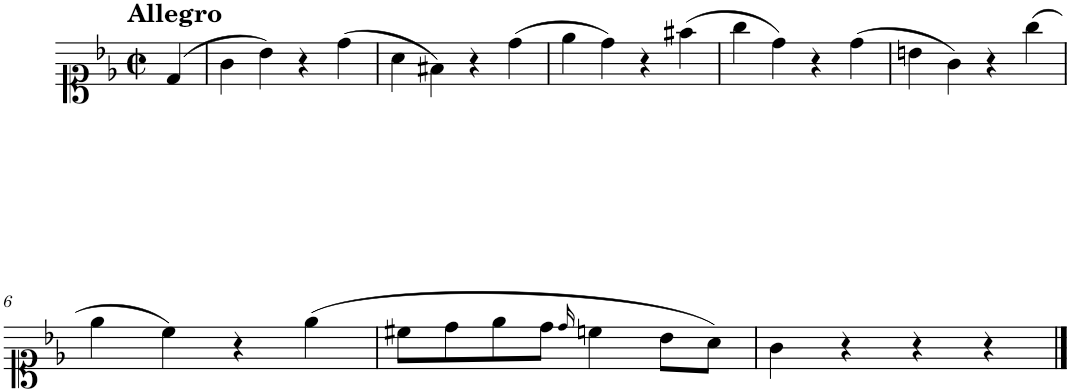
**kern
*part1
*staff1
*I"Piano
*I'Pno.
*clefC1
*k[b-e-]
*M2/2
*met(c|)
=
!LO:TX:a:B:t=Allegro
(4d/
=1
4g\
4b-\)
4r
(4dd\
=2
4a\
4f#X\)
4r
(4dd\
=3
4ee-\
4dd\)
4r
(4ff#X\
=4
4gg\
4dd\)
4r
(4dd\
=5
4bn\
4g\)
4r
(4gg\
!!LO:LB:g=z
=6
4ee-\
4cc\)
4r
(4ee-\
=7
8cc#X\L
8dd\
8ee-\
8dd\J
16qdd/
4ccn\
8b-\L
8a\J)
=8
4g\
4r
4r
4r
==
*-
